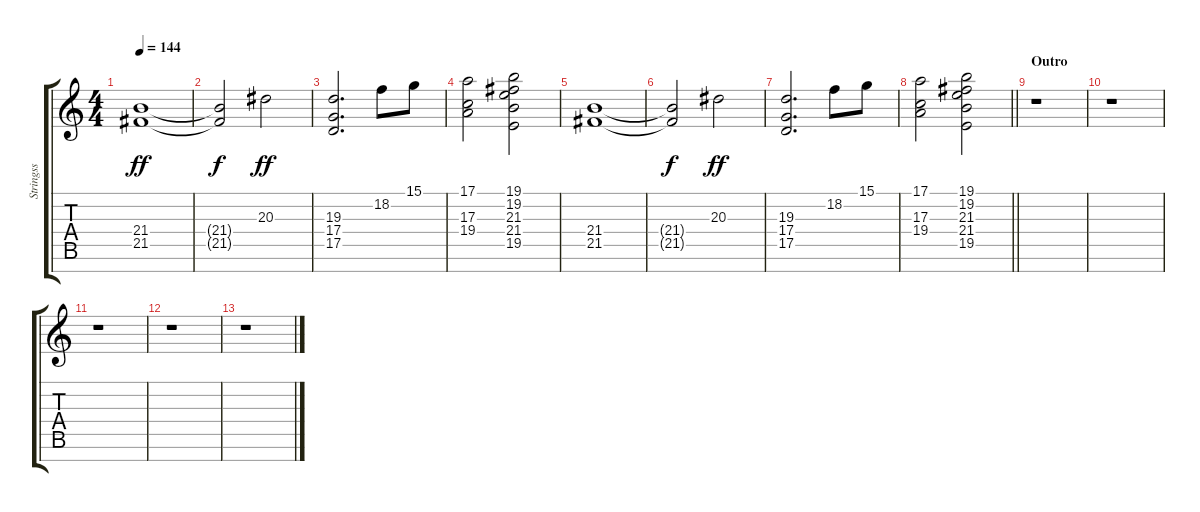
\track ("Stringss" "Stringss") {instrument synthstrings2}
\staff {score tabs}
\tuning (E4 B3 G3 D3 A2 E2 B1) {hide}
\ts (4 4)
\tempo 144
\clef g2
\ks c
(21.4 21.5).1{dy ff} |
(21.4{t} 21.5{t}).2{dy f} 20.3.2{dy ff} |
(19.3 17.4 17.5).2{d} 18.2.8 15.1.8 |
(17.1 17.3 19.4).2 (19.1 19.2 21.3 21.4 19.5).2 |
(21.4 21.5).1 |
(21.4{t} 21.5{t}).2{dy f} 20.3.2{dy ff} |
(19.3 17.4 17.5).2{d} 18.2.8 15.1.8 |
\barLineRight lightlight
(17.1 17.3 19.4).2 (19.1 19.2 21.3 21.4 19.5).2 |
\section ("" "Outro")
r.1 |
r.1 |
r.1 |
r.1 |
r.1
